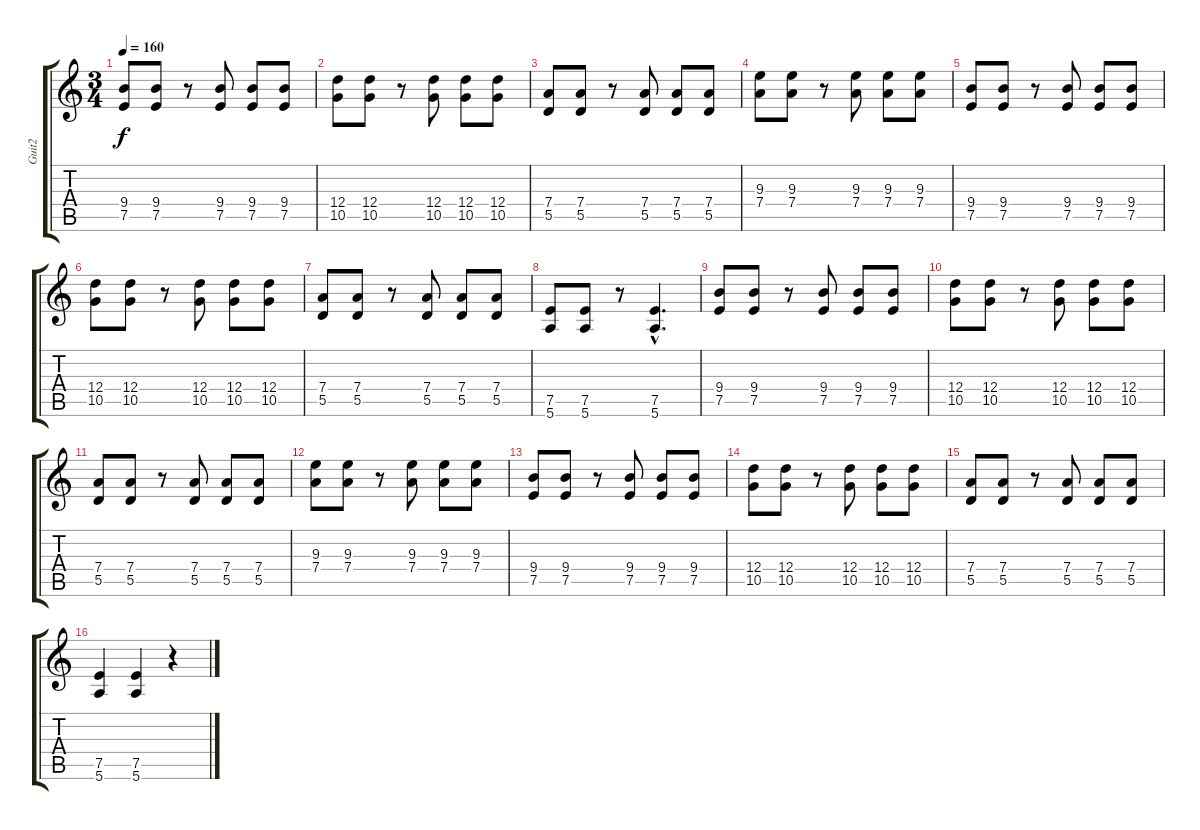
\track ("Guit2" "Guit2") {instrument electricguitarclean}
\staff {score tabs}
\tuning (E4 B3 G3 D3 A2 E2) {hide}
\ts (3 4)
\tempo 160
\clef g2
\ks c
(9.4 7.5).8{dy f volume 11 instrument overdrivenguitar} (9.4 7.5).8 r.8 (9.4 7.5).8 (9.4 7.5).8 (9.4 7.5).8 |
(12.4 10.5).8 (12.4 10.5).8 r.8 (12.4 10.5).8 (12.4 10.5).8 (12.4 10.5).8 |
(7.4 5.5).8 (7.4 5.5).8 r.8 (7.4 5.5).8 (7.4 5.5).8 (7.4 5.5).8 |
(9.3 7.4).8 (9.3 7.4).8 r.8 (9.3 7.4).8 (9.3 7.4).8 (9.3 7.4).8 |
(9.4 7.5).8 (9.4 7.5).8 r.8 (9.4 7.5).8 (9.4 7.5).8 (9.4 7.5).8 |
(12.4 10.5).8 (12.4 10.5).8 r.8 (12.4 10.5).8 (12.4 10.5).8 (12.4 10.5).8 |
(7.4 5.5).8 (7.4 5.5).8 r.8 (7.4 5.5).8 (7.4 5.5).8 (7.4 5.5).8 |
(7.5 5.6).8 (7.5 5.6).8 r.8 (7.5{hac} 5.6{hac}).4{d} |
(9.4 7.5).8{volume 11 instrument overdrivenguitar} (9.4 7.5).8 r.8 (9.4 7.5).8 (9.4 7.5).8 (9.4 7.5).8 |
(12.4 10.5).8 (12.4 10.5).8 r.8 (12.4 10.5).8 (12.4 10.5).8 (12.4 10.5).8 |
(7.4 5.5).8 (7.4 5.5).8 r.8 (7.4 5.5).8 (7.4 5.5).8 (7.4 5.5).8 |
(9.3 7.4).8 (9.3 7.4).8 r.8 (9.3 7.4).8 (9.3 7.4).8 (9.3 7.4).8 |
(9.4 7.5).8 (9.4 7.5).8 r.8 (9.4 7.5).8 (9.4 7.5).8 (9.4 7.5).8 |
(12.4 10.5).8 (12.4 10.5).8 r.8 (12.4 10.5).8 (12.4 10.5).8 (12.4 10.5).8 |
(7.4 5.5).8 (7.4 5.5).8 r.8 (7.4 5.5).8 (7.4 5.5).8 (7.4 5.5).8 |
(7.5 5.6).4 (7.5 5.6).4 r.4
